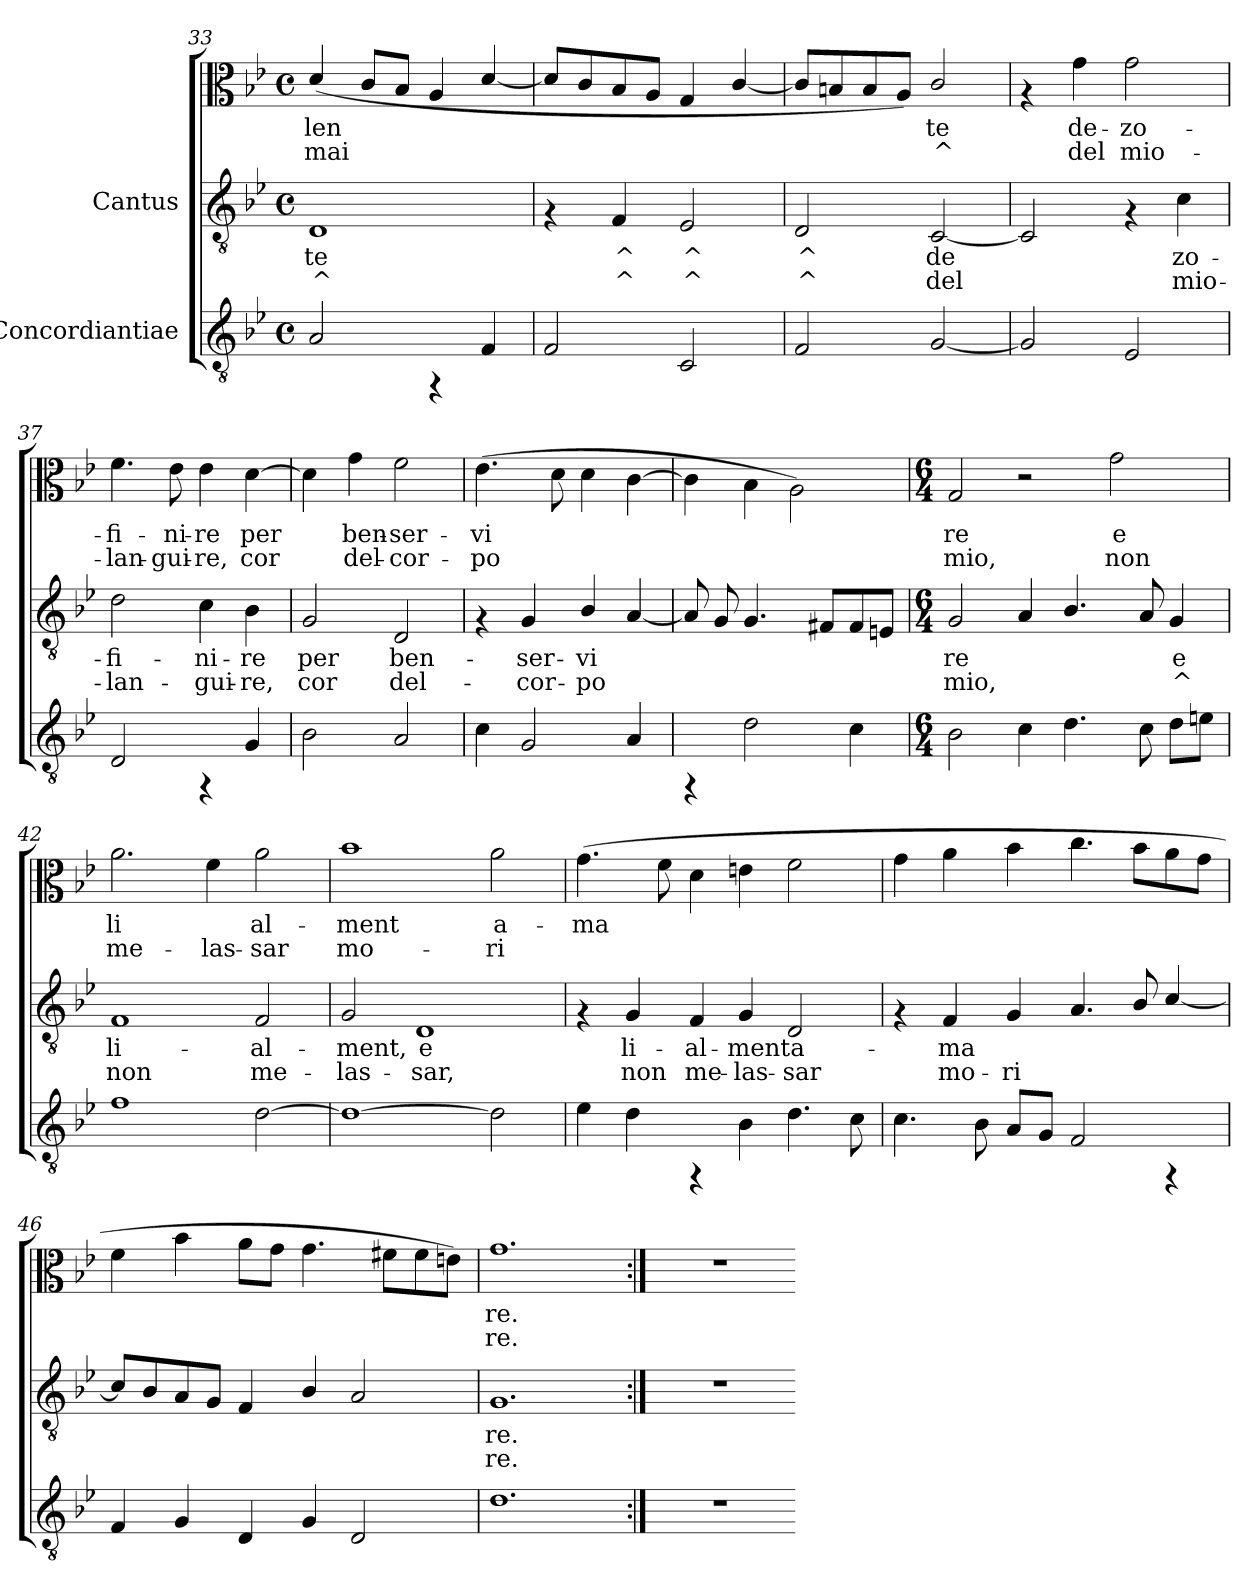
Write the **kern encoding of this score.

**kern	**kern	**text	**text	**kern	**text	**text
*part2	*part1	*part1	*part1	*part1	*part1	*part1
*staff3	*staff2	*staff2	*staff2	*staff1	*staff1	*staff1
*I"Concordiantiae	*I"Cantus	*	*	*	*	*
*clefGv2	*clefGv2	*	*	*clefC3	*	*
*k[b-e-]	*k[b-e-]	*	*	*k[b-e-]	*	*
*B-:	*B-:	*	*	*B-:	*	*
*M4/4	*M4/4	*	*	*M4/4	*	*
*met(c)	*met(c)	*	*	*met(c)	*	*
=33	=33	=33	=33	=33	=33	=33
!	!	!LO:LY:b:cj	!LO:LY:b:cj	!	!LO:LY:b:cj	!LO:LY:b:cj
2A/	1D	te	^	(<4d/	-len-	-mai
!	!	!	!	!	!LO:LY:b:cj	!LO:LY:b:cj
.	.	.	.	8c/L	-	-
!	!	!	!	!	!LO:LY:b:cj	!LO:LY:b:cj
.	.	.	.	8B-/J	-	-
!	!	!	!	!	!LO:LY:b:cj	!LO:LY:b:cj
4rFF	.	.	.	4A/	-	-
!	!	!	!	!	!LO:LY:b:cj	!LO:LY:b:cj
4F/	.	.	.	[<4d/	-	-
=34	=34	=34	=34	=34	=34	=34
2F/	4rF	.	.	8d/L]	.	.
.	.	.	.	8c/	.	.
!	!	!LO:LY:b:cj	!LO:LY:b:cj	!	!	!
.	4F/	^	^	8B-/	.	.
.	.	.	.	8A/J	.	.
!	!	!LO:LY:b:cj	!LO:LY:b:cj	!	!	!
2C/	2E-/	^	^	4G/	.	.
.	.	.	.	[<4c/	.	.
=35	=35	=35	=35	=35	=35	=35
!	!	!LO:LY:b:cj	!LO:LY:b:cj	!	!LO:LY:b:cj	!LO:LY:b:cj
2F/	2D/	^	^	8c/L]	.	.
!	!	!	!	!	!LO:LY:b:cj	!LO:LY:b:cj
.	.	.	.	8Bn/	.	.
!	!	!	!	!	!LO:LY:b:cj	!LO:LY:b:cj
.	.	.	.	8B/	.	.
!	!	!	!	!	!LO:LY:b:cj	!LO:LY:b:cj
.	.	.	.	8A/J)	.	.
!	!	!LO:LY:b:cj	!LO:LY:b:cj	!	!LO:LY:b:cj	!LO:LY:b:cj
[<2G/	[<2C/	de-	-del	2c/	te	^
=36	=36	=36	=36	=36	=36	=36
!	!	!LO:LY:b:cj	!LO:LY:b:cj	!	!	!
2G/]	2C/]	-	.	4rG	.	.
!	!	!	!	!	!LO:LY:b:cj	!LO:LY:b:cj
.	.	.	.	4g\	de-	-del
!	!	!	!	!	!LO:LY:b:cj	!LO:LY:b:cj
2E-/	4rF	.	.	2g\	zo-	-mio-
!	!	!LO:LY:b:cj	!LO:LY:b:cj	!	!	!
.	4c\	zo-	-mio-	.	.	.
!!LO:LB:g=z
=37	=37	=37	=37	=37	=37	=37
!	!	!LO:LY:b:cj	!LO:LY:b:cj	!	!LO:LY:b:cj	!LO:LY:b:cj
2D/	2d\	fi-	-lan-	4.f\	-fi-	-lan-
!	!	!	!	!	!LO:LY:b:cj	!LO:LY:b:cj
.	.	.	.	8e-\	-ni-	-gui-
!	!	!LO:LY:b:cj	!LO:LY:b:cj	!	!LO:LY:b:cj	!LO:LY:b:cj
4rFF	4c\	-ni-	-gui-	4e-\	-re	re,
!	!	!LO:LY:b:cj	!LO:LY:b:cj	!	!LO:LY:b:cj	!LO:LY:b:cj
4G/	4B-\	-re	re,	[>4d\	per	cor
=38	=38	=38	=38	=38	=38	=38
!	!	!LO:LY:b:cj	!LO:LY:b:cj	!	!LO:LY:b:cj	!LO:LY:b:cj
2B-\	2G/	-per	cor	4d\]	.	.
!	!	!	!	!	!LO:LY:b:cj	!LO:LY:b:cj
.	.	.	.	4g\	ben-	-del-
!	!	!LO:LY:b:cj	!LO:LY:b:cj	!	!LO:LY:b:cj	!LO:LY:b:cj
2A/	2D/	ben-	-del-	2f\	-ser-	-cor-
=39	=39	=39	=39	=39	=39	=39
!	!	!	!	!	!LO:LY:b:cj	!LO:LY:b:cj
4c\	4rF	.	.	(>4.e-\	-vi-	-po-
!	!	!LO:LY:b:cj	!LO:LY:b:cj	!	!	!
2G/	4G/	-ser-	-cor-	.	.	.
!	!	!	!	!	!LO:LY:b:cj	!LO:LY:b:cj
.	.	.	.	8d\	--	--
!	!	!LO:LY:b:cj	!LO:LY:b:cj	!	!LO:LY:b:cj	!LO:LY:b:cj
.	4B-/	-vi-	-po-	4d\	--	--
!	!	!LO:LY:b:cj	!LO:LY:b:cj	!	!LO:LY:b:cj	!LO:LY:b:cj
4A/	[<4A/	--	--	[>4c\	--	--
=40	=40	=40	=40	=40	=40	=40
4rFF	8A/]	.	.	4c\]	.	.
.	8G/	.	.	.	.	.
2d\	4.G/	.	.	4B-\	.	.
.	.	.	.	2A\)	.	.
.	8F#X/L	.	.	.	.	.
4c\	8F#/	.	.	.	.	.
.	8En/J	.	.	.	.	.
=41	=41	=41	=41	=41	=41	=41
*M6/4	*M6/4	*	*	*M6/4	*	*
!	!	!LO:LY:b:cj	!LO:LY:b:cj	!	!LO:LY:b:cj	!LO:LY:b:cj
2B-\	2G/	re	mio,	2G/	-re	mio,
!	!	!LO:LY:b:cj	!LO:LY:b:cj	!	!	!
4c\	4A/	.	.	2r	.	.
!	!	!LO:LY:b:cj	!LO:LY:b:cj	!	!	!
4.d\	4.B-/	.	.	.	.	.
!	!	!	!	!	!LO:LY:b:cj	!LO:LY:b:cj
.	.	.	.	2g\	e	non
!	!	!LO:LY:b:cj	!LO:LY:b:cj	!	!	!
8c\	8A/	.	.	.	.	.
!	!	!LO:LY:b:cj	!LO:LY:b:cj	!	!	!
8d\L	4G/	e	^	.	.	.
8en\J	.	.	.	.	.	.
!!LO:LB:g=z
=42	=42	=42	=42	=42	=42	=42
!	!	!LO:LY:b:cj	!LO:LY:b:cj	!	!LO:LY:b:cj	!LO:LY:b:cj
1f	1F	li-	-non	2.a\	li	me-
!	!	!	!	!	!LO:LY:b:cj	!LO:LY:b:cj
.	.	.	.	4f\	--	-las-
!	!	!LO:LY:b:cj	!LO:LY:b:cj	!	!LO:LY:b:cj	!LO:LY:b:cj
[>2d\	2F/	al-	-me-	2a\	-al-	-sar
=43	=43	=43	=43	=43	=43	=43
!	!	!LO:LY:b:cj	!LO:LY:b:cj	!	!LO:LY:b:cj	!LO:LY:b:cj
1d_>	2G/	ment,	las-	1b-	-ment	mo-
!	!	!LO:LY:b:cj	!LO:LY:b:cj	!	!	!
.	1D	-e	sar,	.	.	.
!	!	!	!	!	!LO:LY:b:cj	!LO:LY:b:cj
2d\]	.	.	.	2a\	-a-	-ri
=44	=44	=44	=44	=44	=44	=44
!	!	!	!	!	!LO:LY:b:cj	!LO:LY:b:cj
4e-\	4rF	.	.	(>4.g\	ma-	--
!	!	!LO:LY:b:cj	!LO:LY:b:cj	!	!	!
4d\	4G/	-li-	-non	.	.	.
!	!	!	!	!	!LO:LY:b:cj	!LO:LY:b:cj
.	.	.	.	8f\	--	--
!	!	!LO:LY:b:cj	!LO:LY:b:cj	!	!LO:LY:b:cj	!LO:LY:b:cj
4rFF	4F/	al-	-me-	4d\	--	--
!	!	!LO:LY:b:cj	!LO:LY:b:cj	!	!LO:LY:b:cj	!LO:LY:b:cj
4B-\	4G/	-ment	las-	4en\	--	--
!	!	!LO:LY:b:cj	!LO:LY:b:cj	!	!LO:LY:b:cj	!LO:LY:b:cj
4.d\	2D/	-a-	-sar	2f\	--	--
8c\	.	.	.	.	.	.
=45	=45	=45	=45	=45	=45	=45
4.c\	4rF	.	.	4g\	.	.
!	!	!LO:LY:b:cj	!LO:LY:b:cj	!	!	!
.	4F/	ma	mo-	4a\	.	.
8B-\	.	.	.	.	.	.
!	!	!LO:LY:b:cj	!LO:LY:b:cj	!	!	!
8A/L	4G/	--	-ri-	4b-\	.	.
8G/J	.	.	.	.	.	.
!	!	!LO:LY:b:cj	!LO:LY:b:cj	!	!	!
2F/	4.A/	--	--	4.cc\	.	.
!	!	!LO:LY:b:cj	!LO:LY:b:cj	!	!	!
.	8B-/	--	--	8b-\L	.	.
!	!	!LO:LY:b:cj	!LO:LY:b:cj	!	!	!
4rFF	[<4c/	--	--	8a\	.	.
.	.	.	.	8g\J	.	.
!!LO:LB:g=z
=46	=46	=46	=46	=46	=46	=46
4F/	8c/L]	.	.	4f\	.	.
.	8B-/	.	.	.	.	.
4G/	8A/	.	.	4b-\	.	.
.	8G/J	.	.	.	.	.
4D/	4F/	.	.	8a\L	.	.
.	.	.	.	8g\J	.	.
4G/	4B-/	.	.	4.g\	.	.
2D/	2A/	.	.	.	.	.
.	.	.	.	8f#X\L	.	.
.	.	.	.	8f#\	.	.
.	.	.	.	8en\J)	.	.
=47	=47	=47	=47	=47	=47	=47
!	!	!LO:LY:b:cj	!LO:LY:b:cj	!	!LO:LY:b:cj	!LO:LY:b:cj
1.d	1.G	re.	re.	1.g	-re.	re.
=48:|!	=48:|!	=48:|!	=48:|!	=48:|!	=48:|!	=48:|!
1.r	1.r	.	.	1.r	.	.
=	==	==	==	==	==	==
*-	*-	*-	*-	*-	*-	*-
